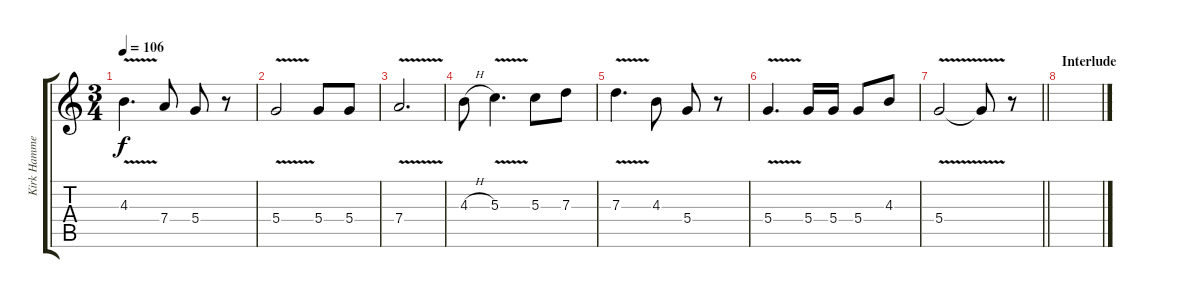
\track ("Kirk Hammett [Lead Guitar]" "Kirk Hamme") {instrument distortionguitar}
\staff {score tabs}
\tuning (E4 B3 G3 D3 A2 E2) {hide}
\ts (3 4)
\tempo 106
\clef g2
\ks c
4.3{v}.4{d dy f} 7.4.8 5.4.8 r.8 |
5.4{v}.2 5.4.8 5.4.8 |
7.4{v}.2{d} |
4.3{h}.8 5.3{v}.4{d} 5.3.8 7.3.8 |
7.3{v}.4{d} 4.3.8 5.4.8 r.8 |
5.4{v}.4{d} 5.4.16 5.4.16 5.4.8 4.3.8 |
\barLineRight lightlight
5.4{v}.2 5.4{t}.8 r.8 |
\section ("" "Interlude")
